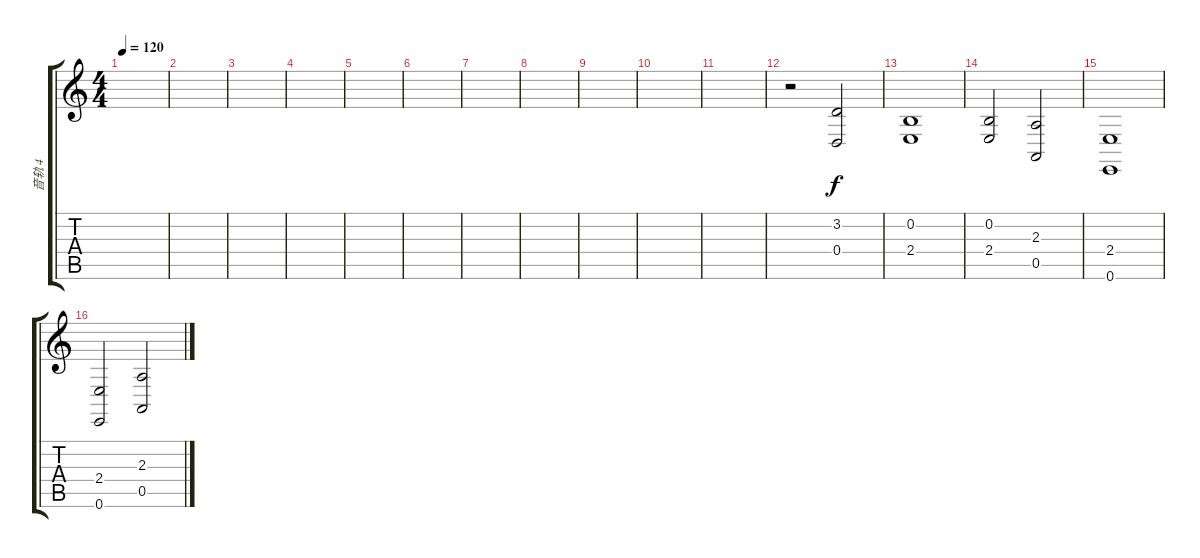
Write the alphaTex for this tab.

\track ("音轨 4" "音轨 4") {instrument drawbarorgan}
\staff {score tabs}
\tuning (E4 B3 G3 D3 A2 E2) {hide}
\ts (4 4)
\tempo 120
\clef g2
\ks c
|
|
|
|
|
|
|
|
|
|
|
r.2 (3.2 0.4).2 |
(0.2 2.4).1 |
(0.2 2.4).2 (2.3 0.5).2 |
(2.4 0.6).1 |
(2.4 0.6).2 (2.3 0.5).2
